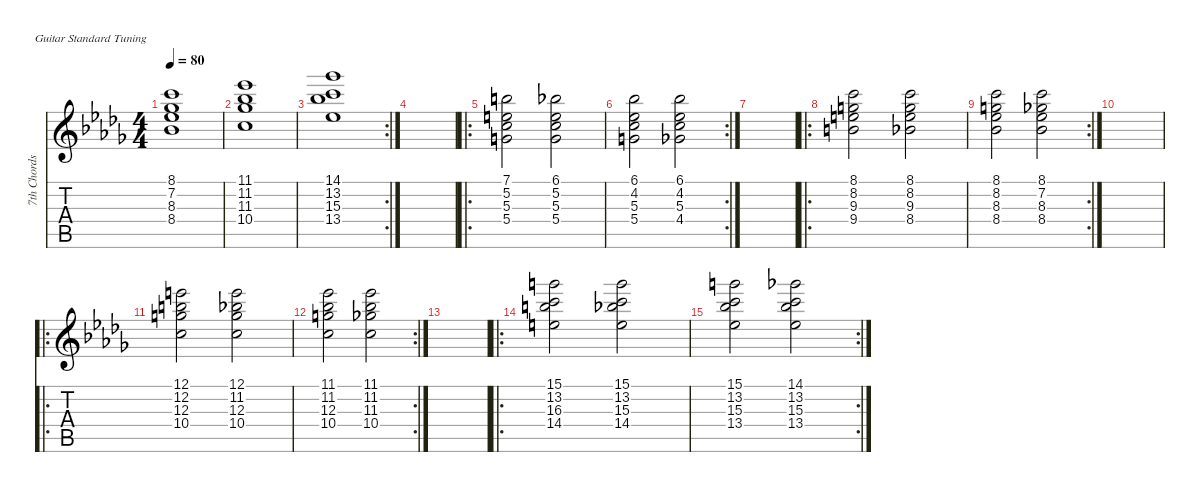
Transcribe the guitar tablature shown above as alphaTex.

\defaultSystemsLayout 4
\hideDynamics
\bracketExtendMode nobrackets
\track ("7th Chords on 1st Four Strings" "7th Chords") {instrument electricguitarjazz}
\staff {score tabs}
\tuning (E4 B3 G3 D3 A2 E2)
\ts (4 4)
\tempo 80
\clef g2
\ks db
(8.4{acc b} 8.3{acc b} 7.2{acc b} 8.1{acc forcenatural}).1{dy mf beam Down} |
(10.4{acc forcenatural} 11.3{acc b} 11.2{acc b} 11.1{acc b}).1{beam Down} |
\rc 2
(13.4{acc b} 15.3{acc b} 13.2{acc forcenatural} 14.1{acc b}).1{beam Down} |
|
\ro
(5.4{acc forcenatural} 5.3{acc forcenatural} 5.2{acc forcenatural} 7.1{acc forcenatural}).2{beam Down} (5.4{acc forcenatural} 5.3{acc forcenatural} 5.2{acc forcenatural} 6.1{acc b}).2{beam Down} |
\rc 2
(5.4{acc forcenatural} 5.3{acc forcenatural} 4.2{acc b} 6.1{acc b}).2{beam Down} (4.4{acc b} 5.3{acc forcenatural} 4.2{acc b} 6.1{acc b}).2{beam Down} |
|
\ro
(9.4{acc forcenatural} 9.3{acc forcenatural} 8.2{acc forcenatural} 8.1{acc forcenatural}).2{beam Down} (8.4{acc b} 9.3{acc forcenatural} 8.2{acc forcenatural} 8.1{acc forcenatural}).2{beam Down} |
\rc 2
(8.4{acc b} 8.3{acc b} 8.2{acc forcenatural} 8.1{acc forcenatural}).2{beam Down} (8.4{acc b} 8.3{acc b} 7.2{acc b} 8.1{acc forcenatural}).2{beam Down} |
|
\ro
(10.4{acc forcenatural} 12.3{acc forcenatural} 12.2{acc forcenatural} 12.1{acc forcenatural}).2{beam Down} (10.4{acc forcenatural} 12.3{acc forcenatural} 11.2{acc b} 12.1{acc forcenatural}).2{beam Down} |
\rc 2
(10.4{acc forcenatural} 12.3{acc forcenatural} 11.2{acc b} 11.1{acc b}).2{beam Down} (10.4{acc forcenatural} 11.3{acc b} 11.2{acc b} 11.1{acc b}).2{beam Down} |
|
\ro
(14.4{acc forcenatural} 16.3{acc forcenatural} 13.2{acc forcenatural} 15.1{acc forcenatural}).2{beam Down} (14.4{acc forcenatural} 15.3{acc b} 13.2{acc forcenatural} 15.1{acc forcenatural}).2{beam Down} |
\rc 2
(13.4{acc b} 15.3{acc b} 13.2{acc forcenatural} 15.1{acc forcenatural}).2{beam Down} (13.4{acc b} 15.3{acc b} 13.2{acc forcenatural} 14.1{acc b}).2{beam Down}
